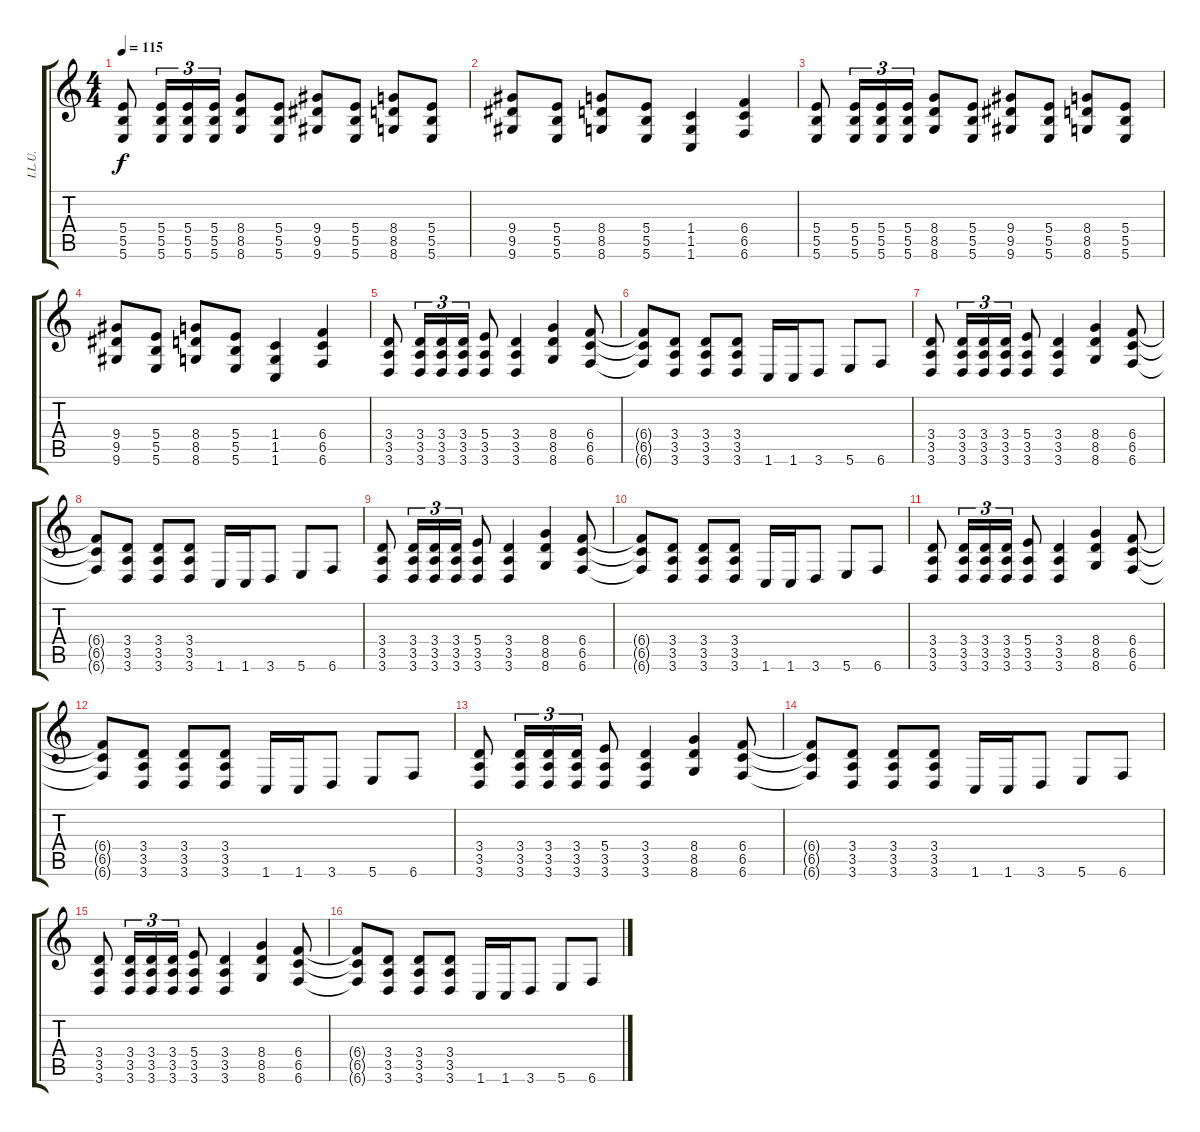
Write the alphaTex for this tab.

\track ("I.L.U." "I.L.U.") {instrument distortionguitar}
\staff {score tabs}
\tuning (Db4 Ab3 E3 B2 Gb2 B1) {hide}
\ts (4 4)
\tempo 115
\clef g2
\ks c
(5.4 5.5 5.6).8{dy f} (5.4 5.5 5.6).16{tu (3 2)} (5.4 5.5 5.6).16{tu (3 2)} (5.4 5.5 5.6).16{tu (3 2)} (8.4 8.5 8.6).8 (5.4 5.5 5.6).8 (9.4 9.5 9.6).8 (5.4 5.5 5.6).8 (8.4 8.5 8.6).8 (5.4 5.5 5.6).8 |
(9.4 9.5 9.6).8 (5.4 5.5 5.6).8 (8.4 8.5 8.6).8 (5.4 5.5 5.6).8 (1.4 1.5 1.6).4 (6.4 6.5 6.6).4 |
(5.4 5.5 5.6).8 (5.4 5.5 5.6).16{tu (3 2)} (5.4 5.5 5.6).16{tu (3 2)} (5.4 5.5 5.6).16{tu (3 2)} (8.4 8.5 8.6).8 (5.4 5.5 5.6).8 (9.4 9.5 9.6).8 (5.4 5.5 5.6).8 (8.4 8.5 8.6).8 (5.4 5.5 5.6).8 |
(9.4 9.5 9.6).8 (5.4 5.5 5.6).8 (8.4 8.5 8.6).8 (5.4 5.5 5.6).8 (1.4 1.5 1.6).4 (6.4 6.5 6.6).4 |
(3.4 3.5 3.6).8 (3.4 3.5 3.6).16{tu (3 2)} (3.4 3.5 3.6).16{tu (3 2)} (3.4 3.5 3.6).16{tu (3 2)} (5.4 3.5 3.6).8 (3.4 3.5 3.6).4 (8.4 8.5 8.6).4 (6.4 6.5 6.6).8 |
(6.4{t} 6.5{t} 6.6{t}).8 (3.4 3.5 3.6).8 (3.4 3.5 3.6).8 (3.4 3.5 3.6).8 1.6.16 1.6.16 3.6.8 5.6.8 6.6.8 |
(3.4 3.5 3.6).8 (3.4 3.5 3.6).16{tu (3 2)} (3.4 3.5 3.6).16{tu (3 2)} (3.4 3.5 3.6).16{tu (3 2)} (5.4 3.5 3.6).8 (3.4 3.5 3.6).4 (8.4 8.5 8.6).4 (6.4 6.5 6.6).8 |
(6.4{t} 6.5{t} 6.6{t}).8 (3.4 3.5 3.6).8 (3.4 3.5 3.6).8 (3.4 3.5 3.6).8 1.6.16 1.6.16 3.6.8 5.6.8 6.6.8 |
(3.4 3.5 3.6).8 (3.4 3.5 3.6).16{tu (3 2)} (3.4 3.5 3.6).16{tu (3 2)} (3.4 3.5 3.6).16{tu (3 2)} (5.4 3.5 3.6).8 (3.4 3.5 3.6).4 (8.4 8.5 8.6).4 (6.4 6.5 6.6).8 |
(6.4{t} 6.5{t} 6.6{t}).8 (3.4 3.5 3.6).8 (3.4 3.5 3.6).8 (3.4 3.5 3.6).8 1.6.16 1.6.16 3.6.8 5.6.8 6.6.8 |
(3.4 3.5 3.6).8 (3.4 3.5 3.6).16{tu (3 2)} (3.4 3.5 3.6).16{tu (3 2)} (3.4 3.5 3.6).16{tu (3 2)} (5.4 3.5 3.6).8 (3.4 3.5 3.6).4 (8.4 8.5 8.6).4 (6.4 6.5 6.6).8 |
(6.4{t} 6.5{t} 6.6{t}).8 (3.4 3.5 3.6).8 (3.4 3.5 3.6).8 (3.4 3.5 3.6).8 1.6.16 1.6.16 3.6.8 5.6.8 6.6.8 |
(3.4 3.5 3.6).8 (3.4 3.5 3.6).16{tu (3 2)} (3.4 3.5 3.6).16{tu (3 2)} (3.4 3.5 3.6).16{tu (3 2)} (5.4 3.5 3.6).8 (3.4 3.5 3.6).4 (8.4 8.5 8.6).4 (6.4 6.5 6.6).8 |
(6.4{t} 6.5{t} 6.6{t}).8 (3.4 3.5 3.6).8 (3.4 3.5 3.6).8 (3.4 3.5 3.6).8 1.6.16 1.6.16 3.6.8 5.6.8 6.6.8 |
(3.4 3.5 3.6).8 (3.4 3.5 3.6).16{tu (3 2)} (3.4 3.5 3.6).16{tu (3 2)} (3.4 3.5 3.6).16{tu (3 2)} (5.4 3.5 3.6).8 (3.4 3.5 3.6).4 (8.4 8.5 8.6).4 (6.4 6.5 6.6).8 |
(6.4{t} 6.5{t} 6.6{t}).8 (3.4 3.5 3.6).8 (3.4 3.5 3.6).8 (3.4 3.5 3.6).8 1.6.16 1.6.16 3.6.8 5.6.8 6.6.8
